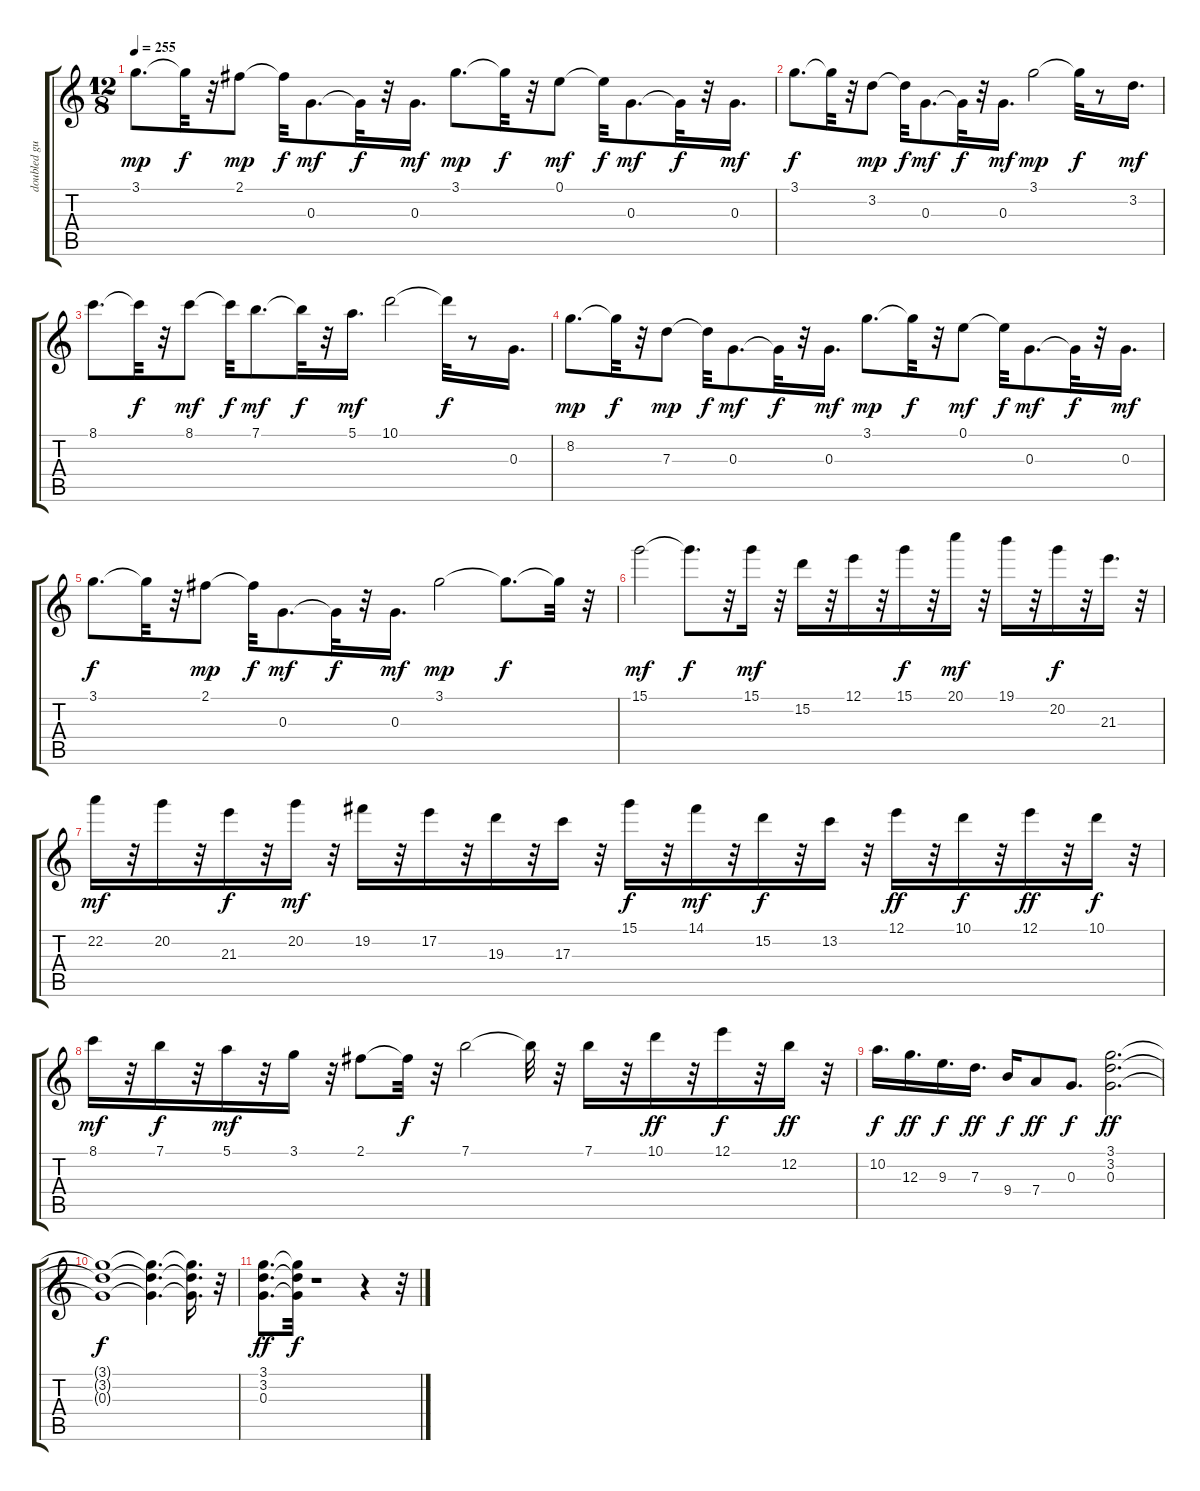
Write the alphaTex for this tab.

\track ("doubled guitar      " "doubled gu") {instrument distortionguitar}
\staff {score tabs}
\tuning (E4 B3 G3 D3 A2 E2) {hide}
\ts (12 8)
\tempo 255
\clef g2
\ks c
3.1.8{d dy mp} 3.1{t}.32{dy f} r.32 2.1.8{dy mp} 2.1{t}.32{dy f} 0.3.8{d dy mf} 0.3{t}.32{dy f} r.32 0.3.16{d dy mf} 3.1.8{d dy mp} 3.1{t}.32{dy f} r.32 0.1.8{dy mf} 0.1{t}.32{dy f} 0.3.8{d dy mf} 0.3{t}.32{dy f} r.32 0.3.16{d dy mf} |
3.1.8{d dy f} 3.1{t}.32 r.32 3.2.8{dy mp} 3.2{t}.32{dy f} 0.3.8{d dy mf} 0.3{t}.32{dy f} r.32 0.3.16{d dy mf} 3.1.2{dy mp} 3.1{t}.32{dy f} r.8 3.2.16{d dy mf} |
8.1.8{d} 8.1{t}.32{dy f} r.32 8.1.8{dy mf} 8.1{t}.32{dy f} 7.1.8{d dy mf} 7.1{t}.32{dy f} r.32 5.1.16{d dy mf} 10.1.2 10.1{t}.32{dy f} r.8 0.3.16{d} |
8.2.8{d dy mp} 8.2{t}.32{dy f} r.32 7.3.8{dy mp} 7.3{t}.32{dy f} 0.3.8{d dy mf} 0.3{t}.32{dy f} r.32 0.3.16{d dy mf} 3.1.8{d dy mp} 3.1{t}.32{dy f} r.32 0.1.8{dy mf} 0.1{t}.32{dy f} 0.3.8{d dy mf} 0.3{t}.32{dy f} r.32 0.3.16{d dy mf} |
3.1.8{d dy f} 3.1{t}.32 r.32 2.1.8{dy mp} 2.1{t}.32{dy f} 0.3.8{d dy mf} 0.3{t}.32{dy f} r.32 0.3.16{d dy mf} 3.1.2{dy mp} 3.1{t}.8{d dy f} 3.1{t}.32 r.32 |
15.1.2{dy mf} 15.1{t}.8{d dy f} r.32 15.1.16{dy mf} r.32 15.2.16 r.32 12.1.16 r.32 15.1.16{dy f} r.32 20.1.16{dy mf} r.32 19.1.16 r.32 20.2.16{dy f} r.32 21.3.16{d} r.32 |
22.2.16{dy mf balance 0} r.32 20.2.16{balance 0} r.32 21.3.16{dy f balance 0} r.32 20.2.16{dy mf balance 0} r.32 19.2.16{balance 1} r.32 17.2.16{balance 1} r.32 19.3.16{balance 1} r.32 17.3.16{balance 1} r.32 15.1.16{dy f balance 2} r.32 14.1.16{dy mf balance 2} r.32 15.2.16{dy f balance 2} r.32 13.2.16{balance 2} r.32 12.1.16{dy ff balance 2} r.32 10.1.16{dy f balance 2} r.32 12.1.16{dy ff balance 3} r.32 10.1.16{dy f balance 3} r.32 |
8.1.16{dy mf balance 3} r.32 7.1.16{dy f balance 3} r.32 5.1.16{dy mf balance 4} r.32 3.1.16{balance 4} r.32 2.1.8{balance 4} 2.1{t}.32{dy f} r.32 7.1.2{balance 4} 7.1{t}.32 r.32 7.1.16{balance 6} r.32 10.1.16{dy ff balance 6} r.32 12.1.16{dy f balance 6} r.32 12.2.16{dy ff balance 6} r.32 |
10.2.16{d dy f balance 6} 12.3.16{d dy ff balance 6} 9.3.16{d dy f balance 7} 7.3.16{d dy ff balance 7} 9.4.16{dy f balance 7} 7.4.8{dy ff} 0.3.8{d dy f balance 8} (3.1 3.2 0.3).2{d dy ff balance 8} |
(3.1{t} 3.2{t} 0.3{t}).1{dy f} (3.1{t} 3.2{t} 0.3{t}).4{d} (3.1{t} 3.2{t} 0.3{t}).16{d} r.32 |
(3.1 3.2 0.3).8{d dy ff balance 13} (3.1{t} 3.2{t} 0.3{t}).32{dy f} r.1 r.4 r.32
